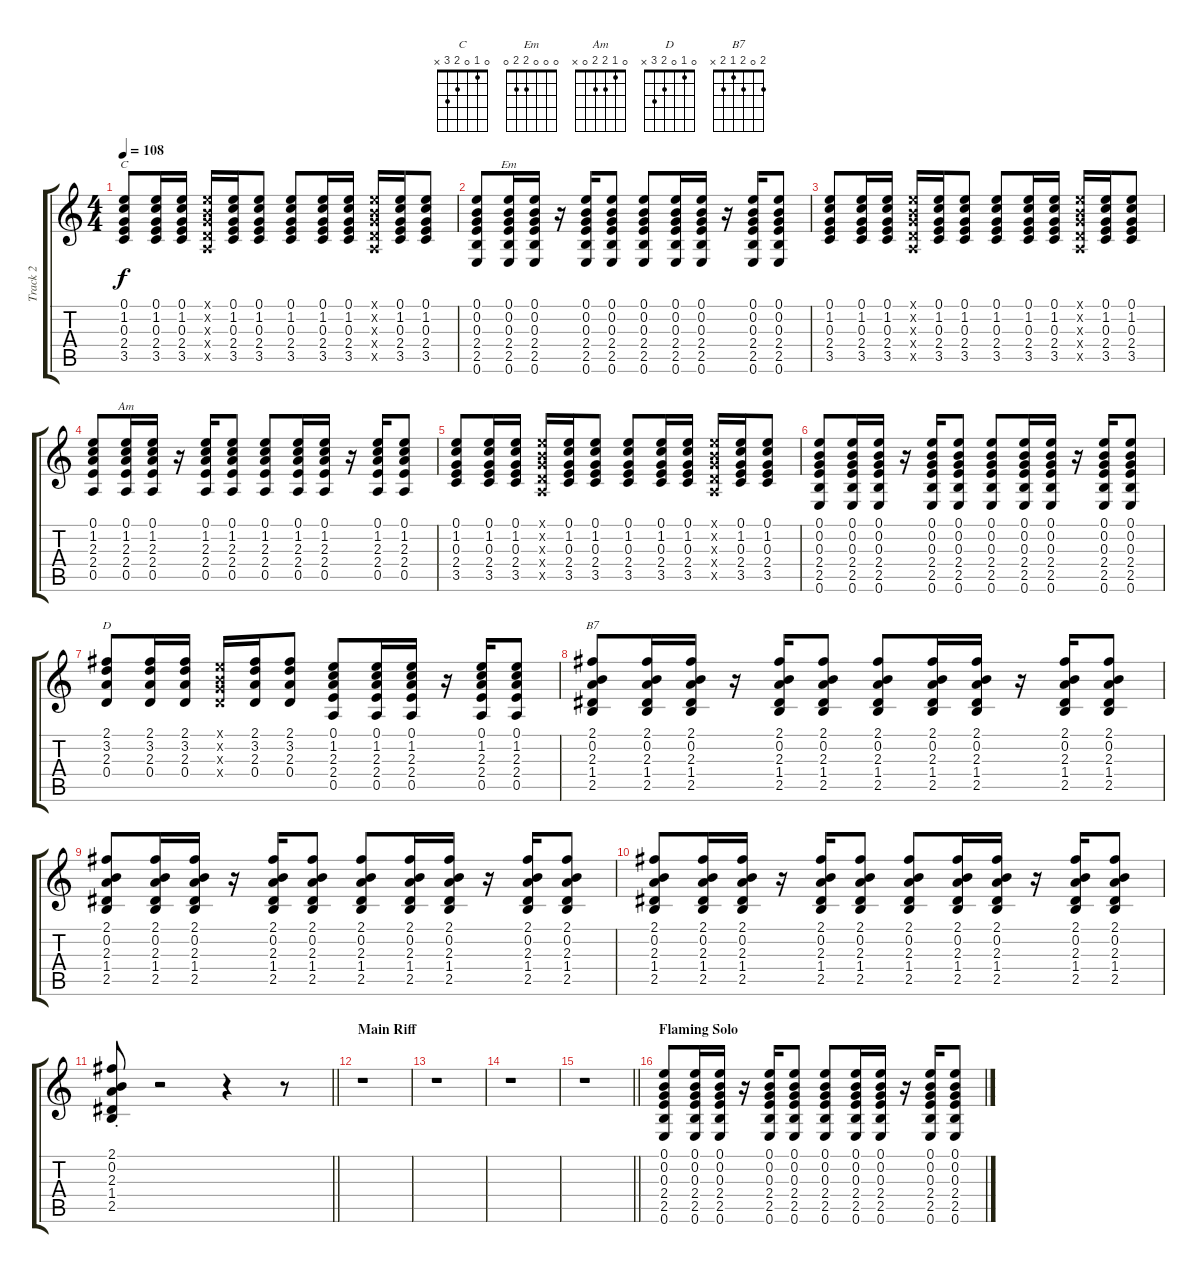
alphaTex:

\track ("Track 2" "Track 2") {instrument acousticguitarsteel}
\staff {score tabs}
\tuning (E4 B3 G3 D3 A2 E2) {hide}
\chord ("C" 0 1 0 2 3 x)
\chord ("Em" 0 0 0 2 2 0)
\chord ("Am" 0 1 2 2 0 x)
\chord ("D" 0 1 0 2 3 x)
\chord ("B7" 2 0 2 1 2 x)
\ts (4 4)
\tempo 108
\clef g2
\ks c
(0.1 1.2 0.3 2.4 3.5).8{ch "C" dy f} (0.1 1.2 0.3 2.4 3.5).16 (0.1 1.2 0.3 2.4 3.5).16 (0.1{x} 0.2{x} 0.3{x} 0.4{x} 0.5{x}).16 (0.1 1.2 0.3 2.4 3.5).16 (0.1 1.2 0.3 2.4 3.5).8 (0.1 1.2 0.3 2.4 3.5).8 (0.1 1.2 0.3 2.4 3.5).16 (0.1 1.2 0.3 2.4 3.5).16 (0.1{x} 0.2{x} 0.3{x} 0.4{x} 0.5{x}).16 (0.1 1.2 0.3 2.4 3.5).16 (0.1 1.2 0.3 2.4 3.5).8 |
(0.1 0.2 0.3 2.4 2.5 0.6).8 (0.1 0.2 0.3 2.4 2.5 0.6).16{ch "Em"} (0.1 0.2 0.3 2.4 2.5 0.6).16 r.16 (0.1 0.2 0.3 2.4 2.5 0.6).16 (0.1 0.2 0.3 2.4 2.5 0.6).8 (0.1 0.2 0.3 2.4 2.5 0.6).8 (0.1 0.2 0.3 2.4 2.5 0.6).16 (0.1 0.2 0.3 2.4 2.5 0.6).16 r.16 (0.1 0.2 0.3 2.4 2.5 0.6).16 (0.1 0.2 0.3 2.4 2.5 0.6).8 |
(0.1 1.2 0.3 2.4 3.5).8 (0.1 1.2 0.3 2.4 3.5).16 (0.1 1.2 0.3 2.4 3.5).16 (0.1{x} 0.2{x} 0.3{x} 0.4{x} 0.5{x}).16 (0.1 1.2 0.3 2.4 3.5).16 (0.1 1.2 0.3 2.4 3.5).8 (0.1 1.2 0.3 2.4 3.5).8 (0.1 1.2 0.3 2.4 3.5).16 (0.1 1.2 0.3 2.4 3.5).16 (0.1{x} 0.2{x} 0.3{x} 0.4{x} 0.5{x}).16 (0.1 1.2 0.3 2.4 3.5).16 (0.1 1.2 0.3 2.4 3.5).8 |
(0.1 1.2 2.3 2.4 0.5).8 (0.1 1.2 2.3 2.4 0.5).16{ch "Am"} (0.1 1.2 2.3 2.4 0.5).16 r.16 (0.1 1.2 2.3 2.4 0.5).16 (0.1 1.2 2.3 2.4 0.5).8 (0.1 1.2 2.3 2.4 0.5).8 (0.1 1.2 2.3 2.4 0.5).16 (0.1 1.2 2.3 2.4 0.5).16 r.16 (0.1 1.2 2.3 2.4 0.5).16 (0.1 1.2 2.3 2.4 0.5).8 |
(0.1 1.2 0.3 2.4 3.5).8 (0.1 1.2 0.3 2.4 3.5).16 (0.1 1.2 0.3 2.4 3.5).16 (0.1{x} 0.2{x} 0.3{x} 0.4{x} 0.5{x}).16 (0.1 1.2 0.3 2.4 3.5).16 (0.1 1.2 0.3 2.4 3.5).8 (0.1 1.2 0.3 2.4 3.5).8 (0.1 1.2 0.3 2.4 3.5).16 (0.1 1.2 0.3 2.4 3.5).16 (0.1{x} 0.2{x} 0.3{x} 0.4{x} 0.5{x}).16 (0.1 1.2 0.3 2.4 3.5).16 (0.1 1.2 0.3 2.4 3.5).8 |
(0.1 0.2 0.3 2.4 2.5 0.6).8 (0.1 0.2 0.3 2.4 2.5 0.6).16 (0.1 0.2 0.3 2.4 2.5 0.6).16 r.16 (0.1 0.2 0.3 2.4 2.5 0.6).16 (0.1 0.2 0.3 2.4 2.5 0.6).8 (0.1 0.2 0.3 2.4 2.5 0.6).8 (0.1 0.2 0.3 2.4 2.5 0.6).16 (0.1 0.2 0.3 2.4 2.5 0.6).16 r.16 (0.1 0.2 0.3 2.4 2.5 0.6).16 (0.1 0.2 0.3 2.4 2.5 0.6).8 |
(2.1 3.2 2.3 0.4).8{ch "D"} (2.1 3.2 2.3 0.4).16 (2.1 3.2 2.3 0.4).16 (0.1{x} 0.2{x} 0.3{x} 0.4{x}).16 (2.1 3.2 2.3 0.4).16 (2.1 3.2 2.3 0.4).8 (0.1 1.2 2.3 2.4 0.5).8 (0.1 1.2 2.3 2.4 0.5).16 (0.1 1.2 2.3 2.4 0.5).16 r.16 (0.1 1.2 2.3 2.4 0.5).16 (0.1 1.2 2.3 2.4 0.5).8 |
(2.1 0.2 2.3 1.4 2.5).8{ch "B7"} (2.1 0.2 2.3 1.4 2.5).16 (2.1 0.2 2.3 1.4 2.5).16 r.16 (2.1 0.2 2.3 1.4 2.5).16 (2.1 0.2 2.3 1.4 2.5).8 (2.1 0.2 2.3 1.4 2.5).8 (2.1 0.2 2.3 1.4 2.5).16 (2.1 0.2 2.3 1.4 2.5).16 r.16 (2.1 0.2 2.3 1.4 2.5).16 (2.1 0.2 2.3 1.4 2.5).8 |
(2.1 0.2 2.3 1.4 2.5).8 (2.1 0.2 2.3 1.4 2.5).16 (2.1 0.2 2.3 1.4 2.5).16 r.16 (2.1 0.2 2.3 1.4 2.5).16 (2.1 0.2 2.3 1.4 2.5).8 (2.1 0.2 2.3 1.4 2.5).8 (2.1 0.2 2.3 1.4 2.5).16 (2.1 0.2 2.3 1.4 2.5).16 r.16 (2.1 0.2 2.3 1.4 2.5).16 (2.1 0.2 2.3 1.4 2.5).8 |
(2.1 0.2 2.3 1.4 2.5).8 (2.1 0.2 2.3 1.4 2.5).16 (2.1 0.2 2.3 1.4 2.5).16 r.16 (2.1 0.2 2.3 1.4 2.5).16 (2.1 0.2 2.3 1.4 2.5).8 (2.1 0.2 2.3 1.4 2.5).8 (2.1 0.2 2.3 1.4 2.5).16 (2.1 0.2 2.3 1.4 2.5).16 r.16 (2.1 0.2 2.3 1.4 2.5).16 (2.1 0.2 2.3 1.4 2.5).8 |
\barLineRight lightlight
(2.1{st} 0.2{st} 2.3{st} 1.4{st} 2.5{st}).8 r.2 r.4 r.8 |
\section ("" "Main Riff")
r.1 |
r.1 |
r.1 |
\barLineRight lightlight
r.1 |
\section ("" "Flaming Solo")
(0.1 0.2 0.3 2.4 2.5 0.6).8 (0.1 0.2 0.3 2.4 2.5 0.6).16 (0.1 0.2 0.3 2.4 2.5 0.6).16 r.16 (0.1 0.2 0.3 2.4 2.5 0.6).16 (0.1 0.2 0.3 2.4 2.5 0.6).8 (0.1 0.2 0.3 2.4 2.5 0.6).8 (0.1 0.2 0.3 2.4 2.5 0.6).16 (0.1 0.2 0.3 2.4 2.5 0.6).16 r.16 (0.1 0.2 0.3 2.4 2.5 0.6).16 (0.1 0.2 0.3 2.4 2.5 0.6).8
